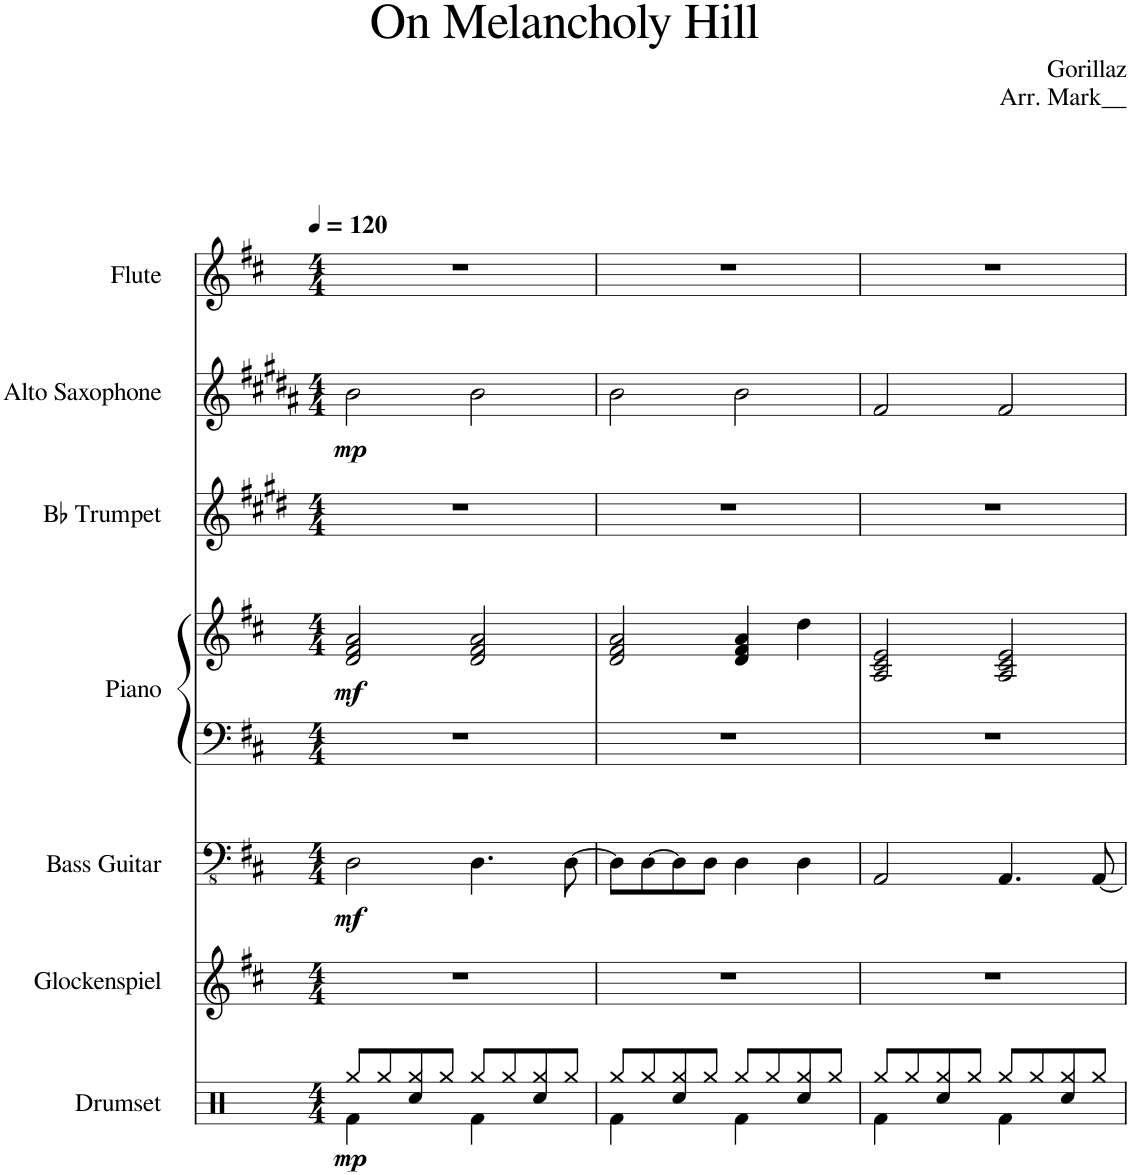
**kern	**dynam	**kern	**kern	**dynam	**kern	**kern	**dynam	**kern	**kern	**dynam	**kern
*part7	*part7	*part6	*part5	*part5	*part4	*part4	*part4	*part3	*part2	*part2	*part1
*staff8	*staff8	*staff7	*staff6	*staff6	*staff5	*staff4	*staff4/5	*staff3	*staff2	*staff2	*staff1
*I"Drumset	*	*I"Glockenspiel	*I"Bass Guitar	*	*I"Piano	*	*	*I"Bb Trumpet	*I"Alto Saxophone	*	*I"Flute
*I'Drs.	*	*I'Glk.	*I'B. Guit.	*	*I'Pno.	*	*	*I'Bb Tpt.	*I'A. Sax.	*	*I'Fl.
*clefX	*	*clefG2	*clefFv4	*	*clefF4	*clefG2	*	*clefG2	*clefG2	*	*clefG2
*	*	*Trd-14c-24	*	*	*	*	*	*Trd1c2	*Trd5c9	*	*
*k[]	*	*k[f#c#]	*k[f#c#]	*	*k[f#c#]	*k[f#c#]	*	*k[f#c#g#d#]	*k[f#c#g#d#a#]	*	*k[f#c#]
*M4/4	*	*M4/4	*M4/4	*	*M4/4	*M4/4	*	*M4/4	*M4/4	*	*M4/4
*MM120	*	*MM120	*MM120	*	*MM120	*MM120	*	*MM120	*MM120	*	*MM120
=1	=1	=1	=1	=1	=1	=1	=1	=1	=1	=1	=1
*^	*	*	*	*	*	*	*	*	*	*	*
!	!	!LO:DY:b	!	!	!LO:DY:b	!	!	!LO:DY:b	!	!	!LO:DY:b	!
4Rf\	8Rgg/L	mp	1r	2DD\	mf	1r	2d/ 2f#/ 2a/	mf	1r	2b\	mp	1r
.	8Rgg/	.	.	.	.	.	.	.	.	.	.	.
4Rcc/	8Rgg/	.	.	.	.	.	.	.	.	.	.	.
.	8Rgg/J	.	.	.	.	.	.	.	.	.	.	.
4Rf\	8Rgg/L	.	.	4.DD\	.	.	2d/ 2f#/ 2a/	.	.	2b\	.	.
.	8Rgg/	.	.	.	.	.	.	.	.	.	.	.
4Rcc/	8Rgg/	.	.	.	.	.	.	.	.	.	.	.
.	8Rgg/J	.	.	[8DD\	.	.	.	.	.	.	.	.
=2	=2	=2	=2	=2	=2	=2	=2	=2	=2	=2	=2	=2
4Rf\	8Rgg/L	.	1r	8DD\L]	.	1r	2d/ 2f#/ 2a/	.	1r	2b\	.	1r
.	8Rgg/	.	.	[8DD\	.	.	.	.	.	.	.	.
4Rcc/	8Rgg/	.	.	8DD\]	.	.	.	.	.	.	.	.
.	8Rgg/J	.	.	8DD\J	.	.	.	.	.	.	.	.
4Rf\	8Rgg/L	.	.	4DD\	.	.	4d/ 4f#/ 4a/	.	.	2b\	.	.
.	8Rgg/	.	.	.	.	.	.	.	.	.	.	.
4Rcc/	8Rgg/	.	.	4DD\	.	.	4dd\	.	.	.	.	.
.	8Rgg/J	.	.	.	.	.	.	.	.	.	.	.
=3	=3	=3	=3	=3	=3	=3	=3	=3	=3	=3	=3	=3
4Rf\	8Rgg/L	.	1r	2AAA/	.	1r	2A/ 2c#/ 2e/	.	1r	2f#/	.	1r
.	8Rgg/	.	.	.	.	.	.	.	.	.	.	.
4Rcc/	8Rgg/	.	.	.	.	.	.	.	.	.	.	.
.	8Rgg/J	.	.	.	.	.	.	.	.	.	.	.
4Rf\	8Rgg/L	.	.	4.AAA/	.	.	2A/ 2c#/ 2e/	.	.	2f#/	.	.
.	8Rgg/	.	.	.	.	.	.	.	.	.	.	.
4Rcc/	8Rgg/	.	.	.	.	.	.	.	.	.	.	.
.	8Rgg/J	.	.	[8AAA/	.	.	.	.	.	.	.	.
*v	*v	*	*	*	*	*	*	*	*	*	*	*
=	=	=	=	=	=	=	=	=	=	=	=
*-	*-	*-	*-	*-	*-	*-	*-	*-	*-	*-	*-
